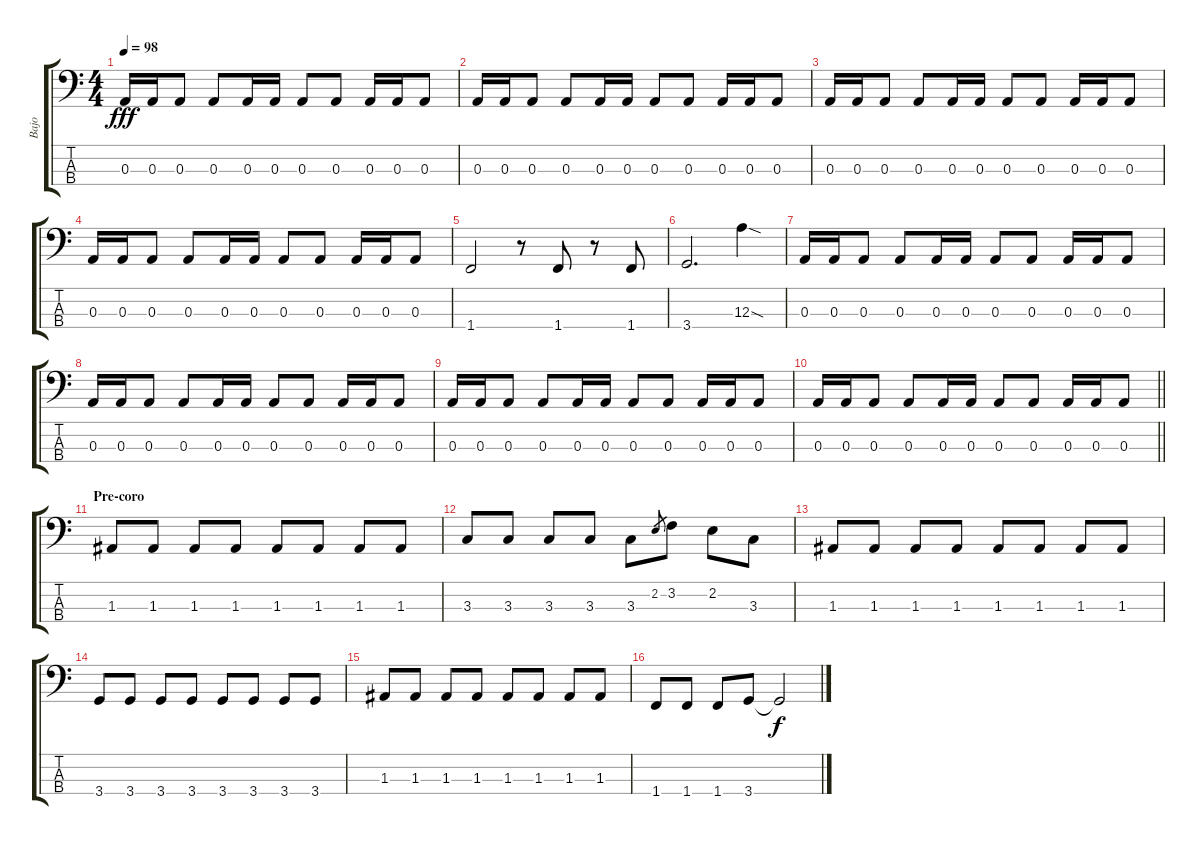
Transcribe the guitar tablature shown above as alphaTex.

\track ("Bajo" "Bajo") {instrument electricbassfinger}
\staff {score tabs}
\tuning (G2 D2 A1 E1) {hide}
\ts (4 4)
\tempo 98
\clef f4
\ks aminor
0.3.16{dy fff} 0.3.16 0.3.8 0.3.8 0.3.16 0.3.16 0.3.8 0.3.8 0.3.16 0.3.16 0.3.8 |
0.3.16 0.3.16 0.3.8 0.3.8 0.3.16 0.3.16 0.3.8 0.3.8 0.3.16 0.3.16 0.3.8 |
0.3.16 0.3.16 0.3.8 0.3.8 0.3.16 0.3.16 0.3.8 0.3.8 0.3.16 0.3.16 0.3.8 |
0.3.16 0.3.16 0.3.8 0.3.8 0.3.16 0.3.16 0.3.8 0.3.8 0.3.16 0.3.16 0.3.8 |
1.4.2 r.8 1.4.8 r.8 1.4.8 |
3.4.2{d} 12.3{sod}.4 |
0.3.16 0.3.16 0.3.8 0.3.8 0.3.16 0.3.16 0.3.8 0.3.8 0.3.16 0.3.16 0.3.8 |
0.3.16 0.3.16 0.3.8 0.3.8 0.3.16 0.3.16 0.3.8 0.3.8 0.3.16 0.3.16 0.3.8 |
0.3.16 0.3.16 0.3.8 0.3.8 0.3.16 0.3.16 0.3.8 0.3.8 0.3.16 0.3.16 0.3.8 |
\barLineRight lightlight
0.3.16 0.3.16 0.3.8 0.3.8 0.3.16 0.3.16 0.3.8 0.3.8 0.3.16 0.3.16 0.3.8 |
\section ("" "Pre-coro")
1.3.8 1.3.8 1.3.8 1.3.8 1.3.8 1.3.8 1.3.8 1.3.8 |
3.3.8 3.3.8 3.3.8 3.3.8 3.3.8 2.2.8{gr} 3.2.8 2.2.8 3.3.8 |
1.3.8 1.3.8 1.3.8 1.3.8 1.3.8 1.3.8 1.3.8 1.3.8 |
3.4.8 3.4.8 3.4.8 3.4.8 3.4.8 3.4.8 3.4.8 3.4.8 |
1.3.8 1.3.8 1.3.8 1.3.8 1.3.8 1.3.8 1.3.8 1.3.8 |
1.4.8 1.4.8 1.4.8 3.4.8 3.4{t}.2{dy f}
